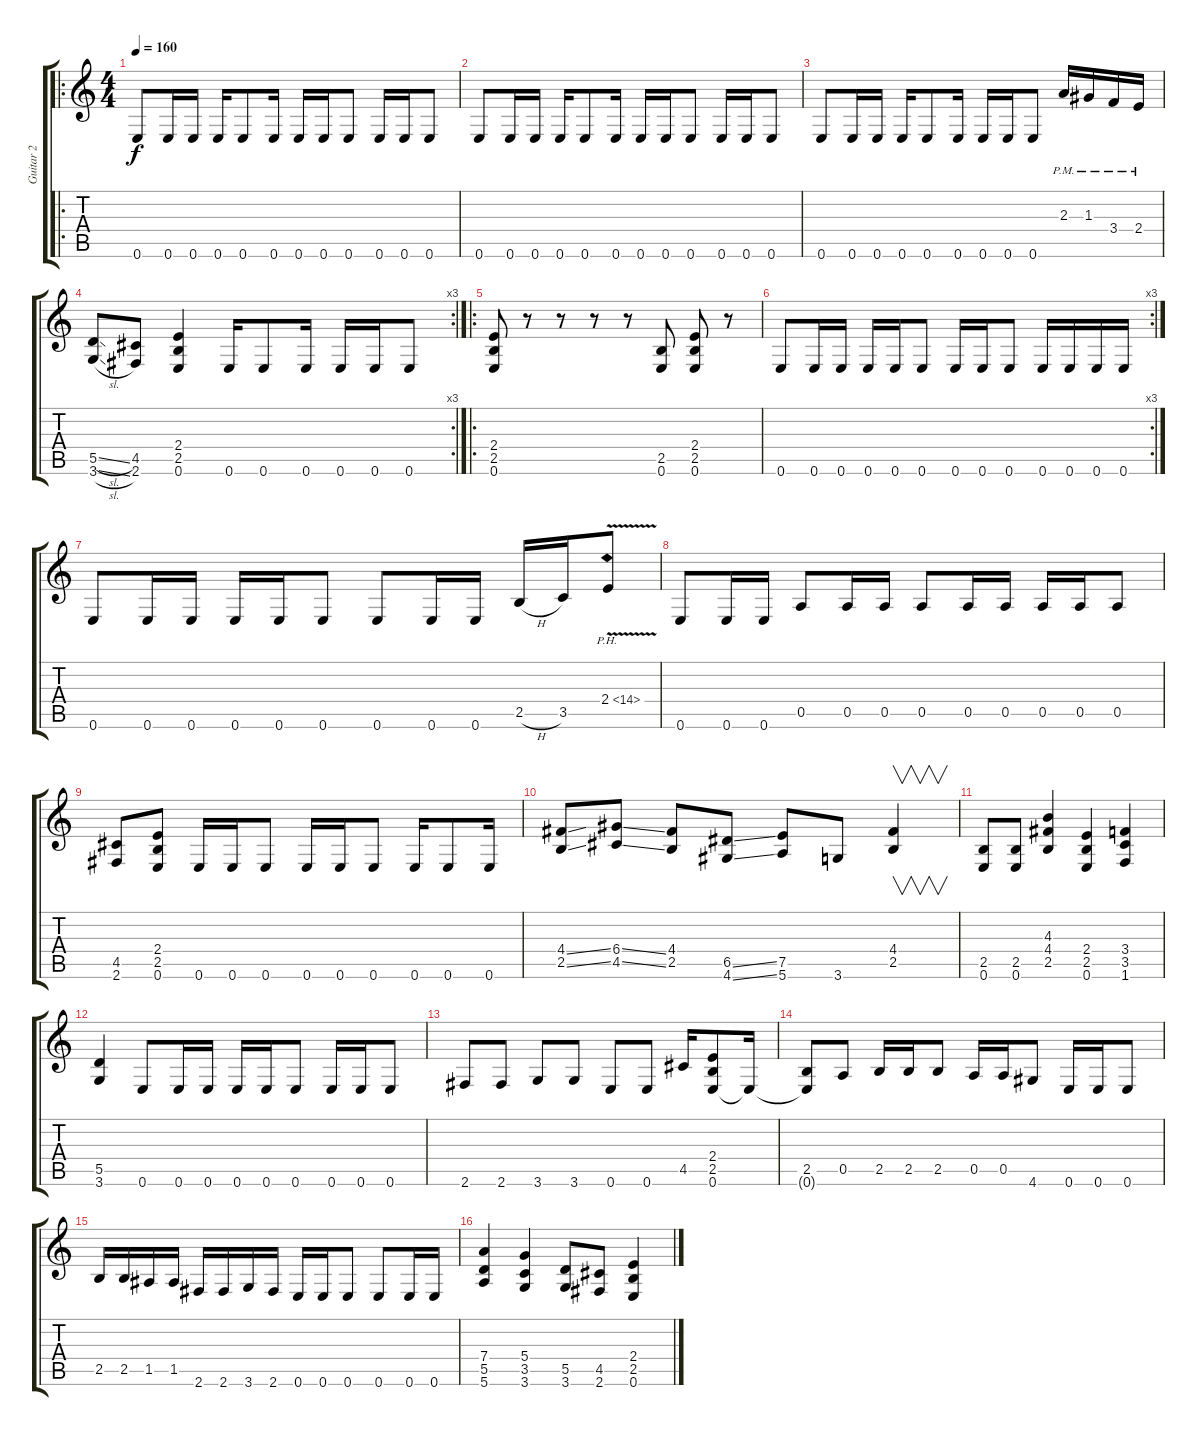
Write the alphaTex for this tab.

\track ("Guitar 2" "Guitar 2") {instrument distortionguitar}
\staff {score tabs}
\tuning (E4 B3 G3 D3 A2 E2) {hide}
\ro
\ts (4 4)
\tempo 160
\clef g2
\ks c
0.6.8{dy f instrument distortionguitar} 0.6.16 0.6.16 0.6.16 0.6.8 0.6.16 0.6.16 0.6.16 0.6.8 0.6.16 0.6.16 0.6.8 |
0.6.8 0.6.16 0.6.16 0.6.16 0.6.8 0.6.16 0.6.16 0.6.16 0.6.8 0.6.16 0.6.16 0.6.8 |
0.6.8 0.6.16 0.6.16 0.6.16 0.6.8 0.6.16 0.6.16 0.6.16 0.6.8 2.3{pm}.16 1.3{pm}.16 3.4{pm}.16 2.4{pm}.16 |
\rc 3
(5.5{sl} 3.6{sl}).8 (4.5 2.6).8 (2.4 2.5 0.6).4 0.6.16 0.6.8 0.6.16 0.6.16 0.6.16 0.6.8 |
\ro
(2.4 2.5 0.6).8 r.8 r.8 r.8 r.8 (2.5 0.6).8 (2.4 2.5 0.6).8 r.8 |
\rc 3
0.6.8 0.6.16 0.6.16 0.6.16 0.6.16 0.6.8 0.6.16 0.6.16 0.6.8 0.6.16 0.6.16 0.6.16 0.6.16 |
0.6.8 0.6.16 0.6.16 0.6.16 0.6.16 0.6.8 0.6.8 0.6.16 0.6.16 2.5{h}.16 3.5.16 2.4{ph 12 v}.8 |
0.6.8 0.6.16 0.6.16 0.5.8 0.5.16 0.5.16 0.5.8 0.5.16 0.5.16 0.5.16 0.5.16 0.5.8 |
(4.5 2.6).8 (2.4 2.5 0.6).8 0.6.16 0.6.16 0.6.8 0.6.16 0.6.16 0.6.8 0.6.16 0.6.8 0.6.16 |
(4.4{ss} 2.5{ss}).8 (6.4{ss} 4.5{ss}).8 (4.4 2.5).8 (6.5{ss} 4.6{ss}).8 (7.5 5.6).8 3.6.8 (4.4 2.5).4{v} |
(2.5 0.6).8 (2.5 0.6).8 (4.3 4.4 2.5).4 (2.4 2.5 0.6).4 (3.4 3.5 1.6).4 |
(5.5 3.6).4 0.6.8 0.6.16 0.6.16 0.6.16 0.6.16 0.6.8 0.6.16 0.6.16 0.6.8 |
2.6.8 2.6.8 3.6.8 3.6.8 0.6.8 0.6.8 4.5.16 (2.4 2.5 0.6).8 0.6{t}.16 |
(2.5 0.6{t}).8 0.5.8 2.5.16 2.5.16 2.5.8 0.5.16 0.5.16 4.6.8 0.6.16 0.6.16 0.6.8 |
2.5.16 2.5.16 1.5.16 1.5.16 2.6.16 2.6.16 3.6.16 2.6.16 0.6.16 0.6.16 0.6.8 0.6.8 0.6.16 0.6.16 |
(7.4 5.5 5.6).4 (5.4 3.5 3.6).4 (5.5 3.6).8 (4.5 2.6).8 (2.4 2.5 0.6).4
